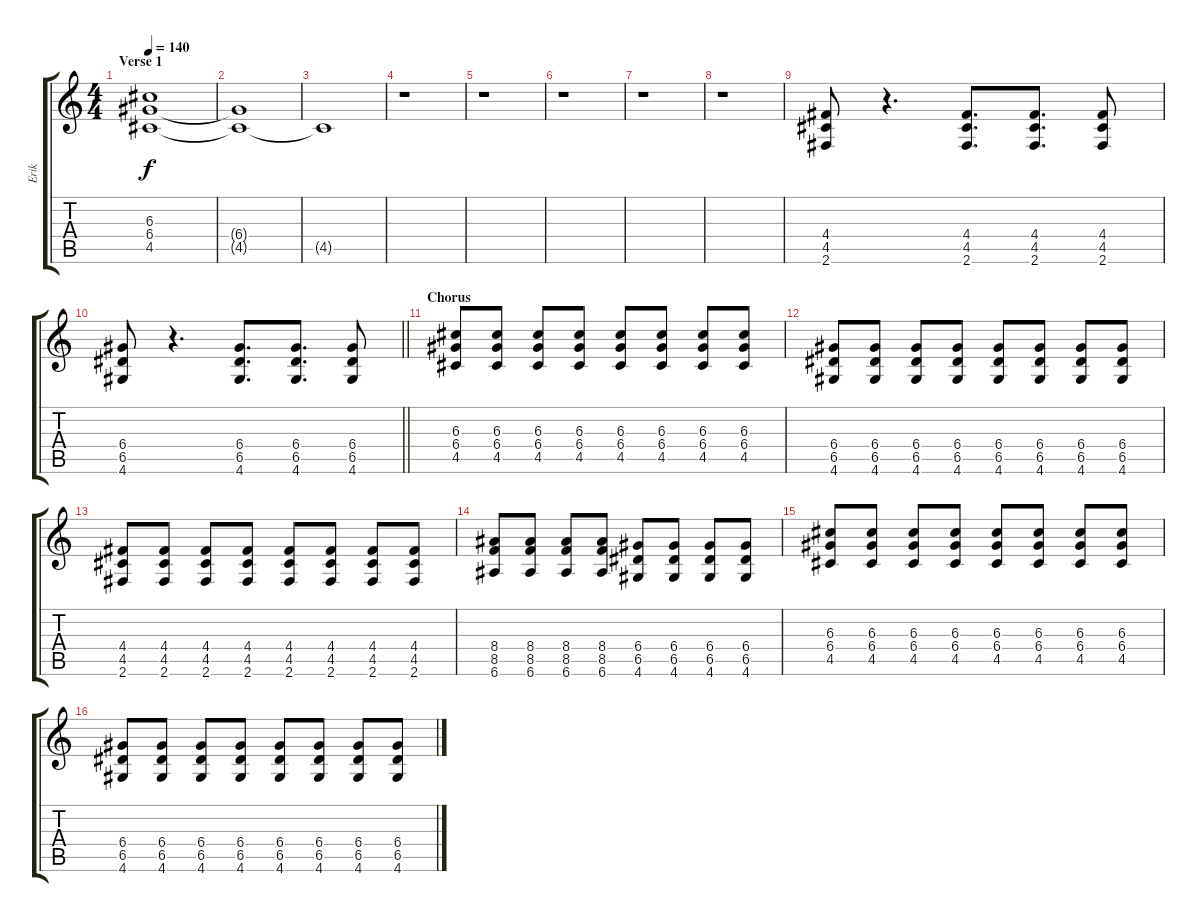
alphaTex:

\track ("Erik" "Erik") {instrument distortionguitar}
\staff {score tabs}
\tuning (E4 B3 G3 D3 A2 E2) {hide}
\ts (4 4)
\section ("" "Verse 1")
\tempo 140
\clef g2
\ks c
(6.3 6.4 4.5).1{dy f} |
(6.4{t} 4.5{t}).1 |
4.5{t}.1 |
r.1 |
r.1 |
r.1 |
r.1 |
r.1 |
(4.4 4.5 2.6).8 r.4{d} (4.4 4.5 2.6).8{d} (4.4 4.5 2.6).8{d} (4.4 4.5 2.6).8 |
\barLineRight lightlight
(6.4 6.5 4.6).8 r.4{d} (6.4 6.5 4.6).8{d} (6.4 6.5 4.6).8{d} (6.4 6.5 4.6).8 |
\section ("" "Chorus")
(6.3 6.4 4.5).8 (6.3 6.4 4.5).8 (6.3 6.4 4.5).8 (6.3 6.4 4.5).8 (6.3 6.4 4.5).8 (6.3 6.4 4.5).8 (6.3 6.4 4.5).8 (6.3 6.4 4.5).8 |
(6.4 6.5 4.6).8 (6.4 6.5 4.6).8 (6.4 6.5 4.6).8 (6.4 6.5 4.6).8 (6.4 6.5 4.6).8 (6.4 6.5 4.6).8 (6.4 6.5 4.6).8 (6.4 6.5 4.6).8 |
(4.4 4.5 2.6).8 (4.4 4.5 2.6).8 (4.4 4.5 2.6).8 (4.4 4.5 2.6).8 (4.4 4.5 2.6).8 (4.4 4.5 2.6).8 (4.4 4.5 2.6).8 (4.4 4.5 2.6).8 |
(8.4 8.5 6.6).8 (8.4 8.5 6.6).8 (8.4 8.5 6.6).8 (8.4 8.5 6.6).8 (6.4 6.5 4.6).8 (6.4 6.5 4.6).8 (6.4 6.5 4.6).8 (6.4 6.5 4.6).8 |
(6.3 6.4 4.5).8 (6.3 6.4 4.5).8 (6.3 6.4 4.5).8 (6.3 6.4 4.5).8 (6.3 6.4 4.5).8 (6.3 6.4 4.5).8 (6.3 6.4 4.5).8 (6.3 6.4 4.5).8 |
(6.4 6.5 4.6).8 (6.4 6.5 4.6).8 (6.4 6.5 4.6).8 (6.4 6.5 4.6).8 (6.4 6.5 4.6).8 (6.4 6.5 4.6).8 (6.4 6.5 4.6).8 (6.4 6.5 4.6).8
